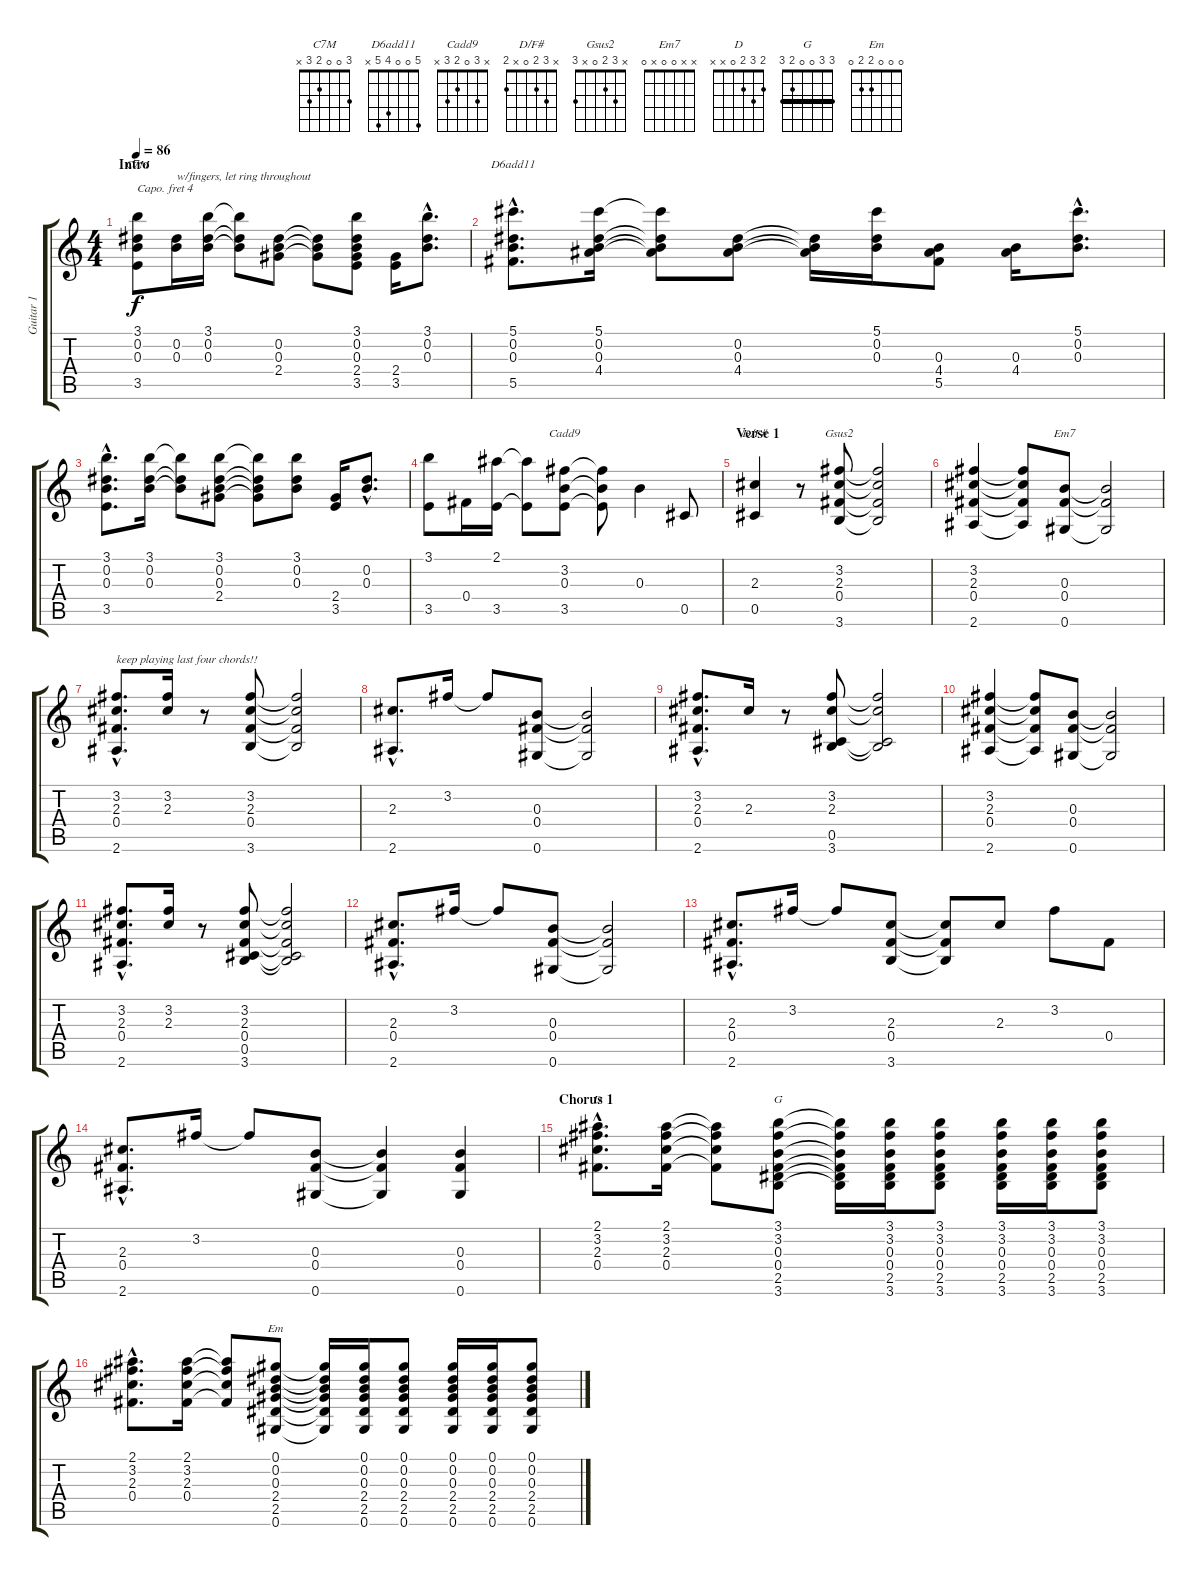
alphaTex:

\track ("Guitar 1" "Guitar 1") {instrument acousticguitarsteel}
\staff {score tabs}
\capo 4
\tuning (E4 B3 G3 D3 A2 E2) {hide}
\chord ("C7M" 3 0 0 2 3 x)
\chord ("D6add11" 5 0 0 4 5 x)
\chord ("Cadd9" x 3 0 2 3 x)
\chord ("D/F#" x 3 2 0 x 2)
\chord ("Gsus2" x 3 2 0 x 3)
\chord ("Em7" x x 0 0 x 0)
\chord ("D" 2 3 2 0 x x)
\chord ("G" 3 3 0 0 2 3) {barre 3}
\chord ("Em" 0 0 0 2 2 0)
\ts (4 4)
\section ("" "Intro")
\tempo 86
\clef g2
\ks c
(3.1 0.2 0.3 3.5).8{ch "C7M" dy f instrument acousticguitarsteel} (0.2 0.3).16{txt "w/fingers, let ring throughout"} (3.1 0.2 0.3).16 (3.1{t} 0.2{t} 0.3{t}).8 (0.2 0.3 2.4).8 (0.2{t} 0.3{t} 2.4{t}).8 (3.1 0.2 0.3 2.4 3.5).8 (2.4 3.5).16 (3.1{hac} 0.2{hac} 0.3{hac}).8{d} |
(5.1{hac} 0.2{hac} 0.3{hac} 5.5{hac}).8{d ch "D6add11"} (5.1 0.2 0.3 4.4).16 (5.1{t} 0.2{t} 0.3{t} 4.4{t}).8 (0.2 0.3 4.4).8 (0.2{t} 0.3{t} 4.4{t}).16 (5.1 0.2 0.3).16 (0.3 4.4 5.5).8 (0.3 4.4).16 (5.1{hac} 0.2{hac} 0.3{hac}).8{d} |
(3.1{hac} 0.2{hac} 0.3{hac} 3.5{hac}).8{d} (3.1 0.2 0.3).16 (3.1{t} 0.2{t} 0.3{t}).8 (3.1 0.2 0.3 2.4).8 (3.1{t} 0.2{t} 0.3{t} 2.4{t}).8 (3.1 0.2 0.3).8 (2.4 3.5).16 (0.2{hac} 0.3{hac}).8{d} |
(3.1 3.5).8 0.4.16 (2.1 3.5).16 (2.1{t} 3.5{t}).8 (3.2 0.3 3.5).8{ch "Cadd9"} (3.2{t} 0.3{t} 3.5{t}).8 0.3.4 0.5.8 |
\section ("" "Verse 1")
(2.3 0.5).4{ch "D/F#"} r.8 (3.2 2.3 0.4 3.6).8{ch "Gsus2"} (3.2{t} 2.3{t} 0.4{t} 3.6{t}).2 |
(3.2 2.3 0.4 2.6).4 (3.2{t} 2.3{t} 0.4{t} 2.6{t}).8 (0.3 0.4 0.6).8{ch "Em7"} (0.3{t} 0.4{t} 0.6{t}).2 |
(3.2{hac} 2.3{hac} 0.4{hac} 2.6{hac}).8{d txt "keep playing last four chords!!"} (3.2 2.3).16 r.8 (3.2 2.3 0.4 3.6).8 (3.2{t} 2.3{t} 0.4{t} 3.6{t}).2 |
(2.3{hac} 2.6{hac}).8{d} 3.2.16 3.2{t}.8 (0.3 0.4 0.6).8 (0.3{t} 0.4{t} 0.6{t}).2 |
(3.2{hac} 2.3{hac} 0.4{hac} 2.6{hac}).8{d} 2.3.16 r.8 (3.2 2.3 0.5 3.6).8 (3.2{t} 2.3{t} 0.5{t} 3.6{t}).2 |
(3.2 2.3 0.4 2.6).4 (3.2{t} 2.3{t} 0.4{t} 2.6{t}).8 (0.3 0.4 0.6).8 (0.3{t} 0.4{t} 0.6{t}).2 |
(3.2{hac} 2.3{hac} 0.4{hac} 2.6{hac}).8{d} (3.2 2.3).16 r.8 (3.2 2.3 0.4 0.5 3.6).8 (3.2{t} 2.3{t} 0.4{t} 0.5{t} 3.6{t}).2 |
(2.3{hac} 0.4{hac} 2.6{hac}).8{d} 3.2.16 3.2{t}.8 (0.3 0.4 0.6).8 (0.3{t} 0.4{t} 0.6{t}).2 |
(2.3{hac} 0.4{hac} 2.6{hac}).8{d} 3.2.16 3.2{t}.8 (2.3 0.4 3.6).8 (2.3{t} 0.4{t} 3.6{t}).8 2.3.8 3.2.8 0.4.8 |
(2.3{hac} 0.4{hac} 2.6{hac}).8{d} 3.2.16 3.2{t}.8 (0.3 0.4 0.6).8 (0.3{t} 0.4{t} 0.6{t}).4 (0.3 0.4 0.6).4 |
\section ("" "Chorus 1")
(2.1{hac} 3.2{hac} 2.3{hac} 0.4{hac}).8{d ch "D"} (2.1 3.2 2.3 0.4).16 (2.1{t} 3.2{t} 2.3{t} 0.4{t}).8 (3.1 3.2 0.3 0.4 2.5 3.6).8{ch "G"} (3.1{t} 3.2{t} 0.3{t} 0.4{t} 2.5{t} 3.6{t}).16 (3.1 3.2 0.3 0.4 2.5 3.6).16 (3.1 3.2 0.3 0.4 2.5 3.6).8 (3.1 3.2 0.3 0.4 2.5 3.6).16 (3.1 3.2 0.3 0.4 2.5 3.6).16 (3.1 3.2 0.3 0.4 2.5 3.6).8 |
(2.1{hac} 3.2{hac} 2.3{hac} 0.4{hac}).8{d} (2.1 3.2 2.3 0.4).16 (2.1{t} 3.2{t} 2.3{t} 0.4{t}).8 (0.1 0.2 0.3 2.4 2.5 0.6).8{ch "Em"} (0.1{t} 0.2{t} 0.3{t} 2.4{t} 2.5{t} 0.6{t}).16 (0.1 0.2 0.3 2.4 2.5 0.6).16 (0.1 0.2 0.3 2.4 2.5 0.6).8 (0.1 0.2 0.3 2.4 2.5 0.6).16 (0.1 0.2 0.3 2.4 2.5 0.6).16 (0.1 0.2 0.3 2.4 2.5 0.6).8
